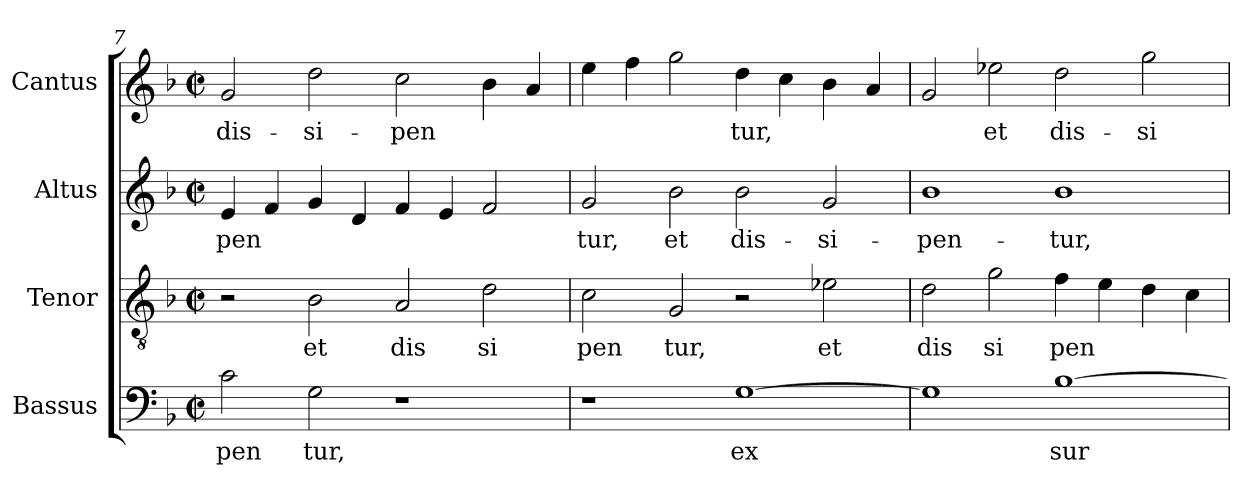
**kern	**text	**kern	**text	**kern	**text	**kern	**text
*part4	*part4	*part3	*part3	*part2	*part2	*part1	*part1
*staff4	*staff4	*staff3	*staff3	*staff2	*staff2	*staff1	*staff1
*I"Bassus	*	*I"Tenor	*	*I"Altus	*	*I"Cantus	*
!!LO:LB:g=z
*clefF4	*	*clefGv2	*	*clefG2	*	*clefG2	*
*k[b-]	*	*k[b-]	*	*k[b-]	*	*k[b-]	*
*F:	*	*F:	*	*F:	*	*F:	*
*M2/2	*	*M2/2	*	*M2/2	*	*M2/2	*
*met(c|)	*	*met(c|)	*	*met(c|)	*	*met(c|)	*
=7	=7	=7	=7	=7	=7	=7	=7
!	!LO:LY:b:cj	!	!	!	!LO:LY:b:cj	!	!LO:LY:b:cj
2c\	-pen	2r	.	4e/	-pen-	2g/	dis-
!	!	!	!	!	!LO:LY:b:cj	!	!
.	.	.	.	4f/	--	.	.
!	!LO:LY:b:cj	!	!LO:LY:b:cj	!	!LO:LY:b:cj	!	!LO:LY:b:cj
2G\	tur,	2B-\	et	4g/	--	2dd\	-si-
!	!	!	!	!	!LO:LY:b:cj	!	!
.	.	.	.	4d/	--	.	.
!	!	!	!LO:LY:b:cj	!	!LO:LY:b:cj	!	!LO:LY:b:cj
1r	.	2A/	dis	4f/	--	2cc\	-pen-
!	!	!	!	!	!LO:LY:b:cj	!	!
.	.	.	.	4e/	--	.	.
!	!	!	!LO:LY:b:cj	!	!LO:LY:b:cj	!	!LO:LY:b:cj
.	.	2d\	si	2f/	--	4b-\	--
!	!	!	!	!	!	!	!LO:LY:b:cj
.	.	.	.	.	.	4a/	--
=8	=8	=8	=8	=8	=8	=8	=8
!	!	!	!LO:LY:b:cj	!	!LO:LY:b:cj	!	!LO:LY:b:cj
1r	.	2c\	pen	2g/	-tur,	4ee\	--
!	!	!	!	!	!	!	!LO:LY:b:cj
.	.	.	.	.	.	4ff\	--
!	!	!	!LO:LY:b:cj	!	!LO:LY:b:cj	!	!LO:LY:b:cj
.	.	2G/	tur,	2b-\	et	2gg\	--
!	!LO:LY:b:cj	!	!	!	!LO:LY:b:cj	!	!LO:LY:b:cj
[>1G	ex	2r	.	2b-\	dis-	4dd\	-tur,
!	!	!	!	!	!	!	!LO:LY:b:cj
.	.	.	.	.	.	4cc\	.
!	!	!	!LO:LY:b:cj	!	!LO:LY:b:cj	!	!LO:LY:b:cj
.	.	2e-X\	et	2g/	-si-	4b-\	.
!	!	!	!	!	!	!	!LO:LY:b:cj
.	.	.	.	.	.	4a/	.
=9	=9	=9	=9	=9	=9	=9	=9
!	!LO:LY:b:cj	!	!LO:LY:b:cj	!	!LO:LY:b:cj	!	!LO:LY:b:cj
1G]	.	2d\	dis	1b-	-pen-	2g/	.
!	!	!	!LO:LY:b:cj	!	!	!	!LO:LY:b:cj
.	.	2g\	si	.	.	2ee-X\	et
!	!LO:LY:b:cj	!	!LO:LY:b:cj	!	!LO:LY:b:cj	!	!LO:LY:b:cj
[>1B-	sur	4f\	pen	1b-	-tur,	2dd\	dis-
!	!	!	!LO:LY:b:cj	!	!	!	!
.	.	4e\	.	.	.	.	.
!	!	!	!LO:LY:b:cj	!	!	!	!LO:LY:b:cj
.	.	4d\	.	.	.	2gg\	-si-
!	!	!	!LO:LY:b:cj	!	!	!	!
.	.	4c\	.	.	.	.	.
=	=	=	=	=	=	=	=
*-	*-	*-	*-	*-	*-	*-	*-
